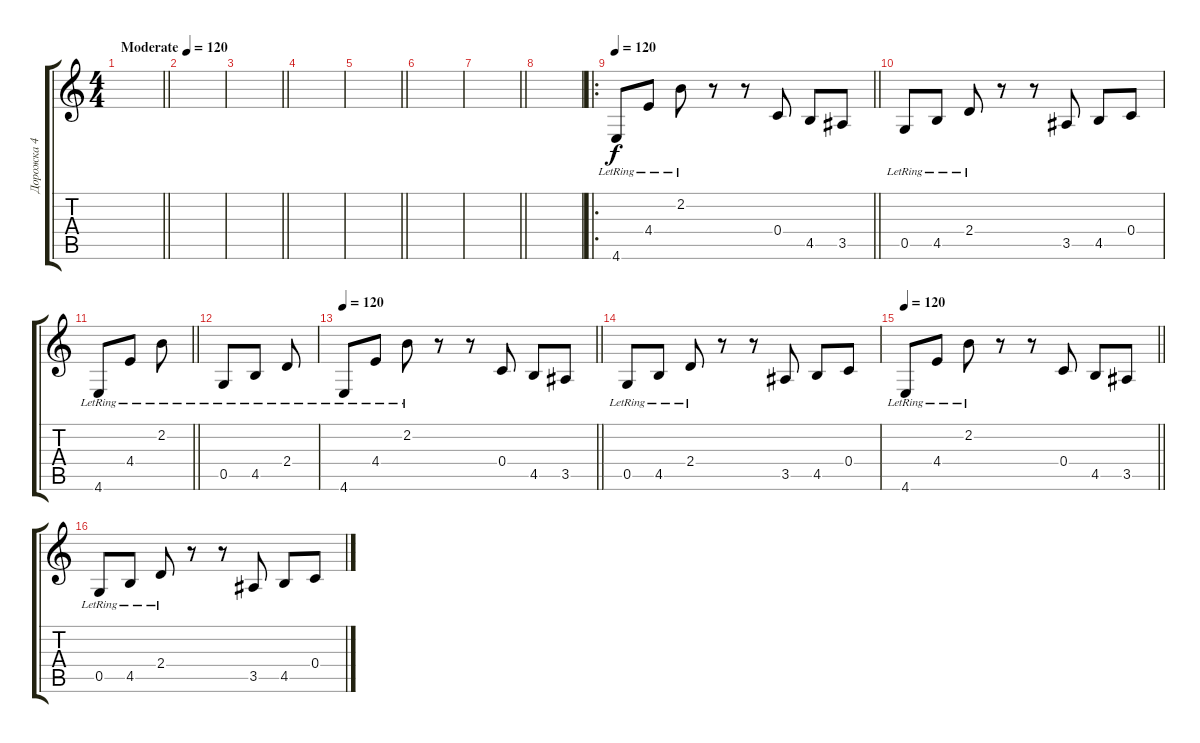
\track ("Дорожка 4" "Дорожка 4") {instrument overdrivenguitar}
\staff {score tabs}
\tuning (D4 A3 F3 C3 G2 C2) {hide}
\ts (4 4)
\tempo (120 "Moderate")
\clef g2
\barLineRight lightlight
\ks c
|
|
\barLineRight lightlight
|
|
\barLineRight lightlight
|
|
\barLineRight lightlight
|
|
\ro
\tempo 120
\barLineRight lightlight
4.6{lr}.8{volume 12 instrument overdrivenguitar} 4.4{lr}.8 2.2{lr}.8 r.8 r.8 0.4.8 4.5.8 3.5.8 |
0.5{lr}.8 4.5{lr}.8 2.4{lr}.8 r.8 r.8 3.5.8 4.5.8 0.4.8 |
\barLineRight lightlight
4.6{lr}.8 4.4{lr}.8 2.2{lr}.8 |
0.5{lr}.8 4.5{lr}.8 2.4{lr}.8 |
\tempo 120
\barLineRight lightlight
4.6{lr}.8{volume 12 instrument overdrivenguitar} 4.4{lr}.8 2.2{lr}.8 r.8 r.8 0.4.8 4.5.8 3.5.8 |
0.5{lr}.8 4.5{lr}.8 2.4{lr}.8 r.8 r.8 3.5.8 4.5.8 0.4.8 |
\tempo 120
\barLineRight lightlight
4.6{lr}.8{volume 12 instrument overdrivenguitar} 4.4{lr}.8 2.2{lr}.8 r.8 r.8 0.4.8 4.5.8 3.5.8 |
0.5{lr}.8 4.5{lr}.8 2.4{lr}.8 r.8 r.8 3.5.8 4.5.8 0.4.8
